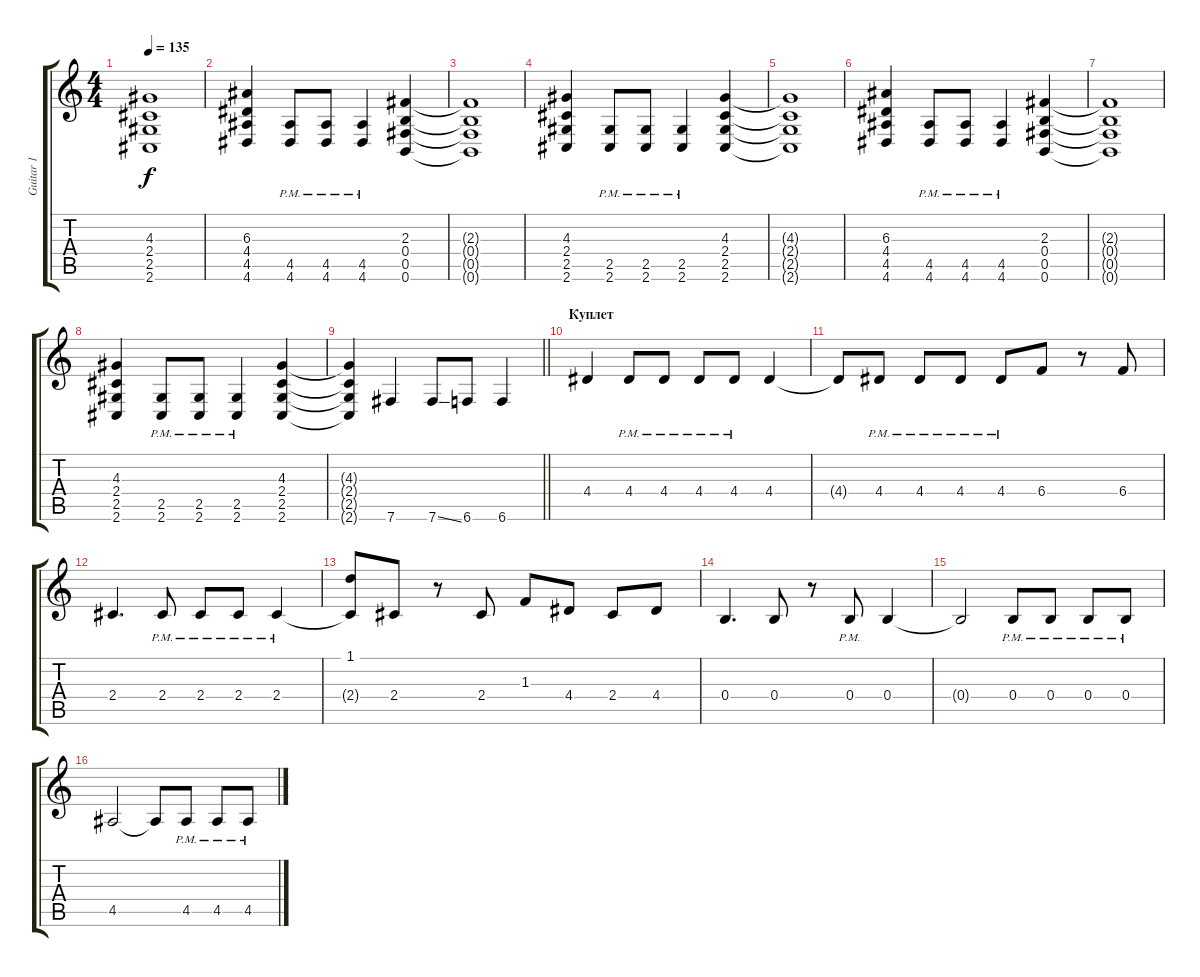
\track ("Guitar 1" "Guitar 1") {instrument distortionguitar}
\staff {score tabs}
\tuning (Db4 Ab3 E3 B2 Gb2 B1) {hide}
\ts (4 4)
\tempo 135
\clef g2
\ks c
(4.3{t} 2.4{t} 2.5{t} 2.6{t}).1{dy f} |
(6.3 4.4 4.5 4.6).4 (4.5{pm} 4.6{pm}).8 (4.5{pm} 4.6{pm}).8 (4.5{pm} 4.6{pm}).4 (2.3 0.4 0.5 0.6).4 |
(2.3{t} 0.4{t} 0.5{t} 0.6{t}).1 |
(4.3 2.4 2.5 2.6).4 (2.5{pm} 2.6{pm}).8 (2.5{pm} 2.6{pm}).8 (2.5{pm} 2.6{pm}).4 (4.3 2.4 2.5 2.6).4 |
(4.3{t} 2.4{t} 2.5{t} 2.6{t}).1 |
(6.3 4.4 4.5 4.6).4 (4.5{pm} 4.6{pm}).8 (4.5{pm} 4.6{pm}).8 (4.5{pm} 4.6{pm}).4 (2.3 0.4 0.5 0.6).4 |
(2.3{t} 0.4{t} 0.5{t} 0.6{t}).1 |
(4.3 2.4 2.5 2.6).4 (2.5{pm} 2.6{pm}).8 (2.5{pm} 2.6{pm}).8 (2.5 2.6{pm}).4 (4.3 2.4 2.5 2.6).4 |
\barLineRight lightlight
(4.3{t} 2.4{t} 2.5{t} 2.6{t}).4 7.6.4 7.6{ss}.8 6.6.8 6.6.4 |
\section ("" "Куплет")
4.4.4 4.4{pm}.8 4.4{pm}.8 4.4{pm}.8 4.4{pm}.8 4.4.4 |
4.4{t}.8 4.4{pm}.8 4.4{pm}.8 4.4{pm}.8 4.4{pm}.8 6.4.8 r.8 6.4.8 |
2.4.4{d} 2.4{pm}.8 2.4{pm}.8 2.4{pm}.8 2.4{pm}.4 |
(1.1 2.4{t}).8 2.4.8 r.8 2.4.8 1.3.8 4.4.8 2.4.8 4.4.8 |
0.4.4{d} 0.4.8 r.8 0.4{pm}.8 0.4.4 |
0.4{t}.2 0.4{pm}.8 0.4{pm}.8 0.4{pm}.8 0.4{pm}.8 |
4.5.2 4.5{t}.8 4.5{pm}.8 4.5{pm}.8 4.5{pm}.8
